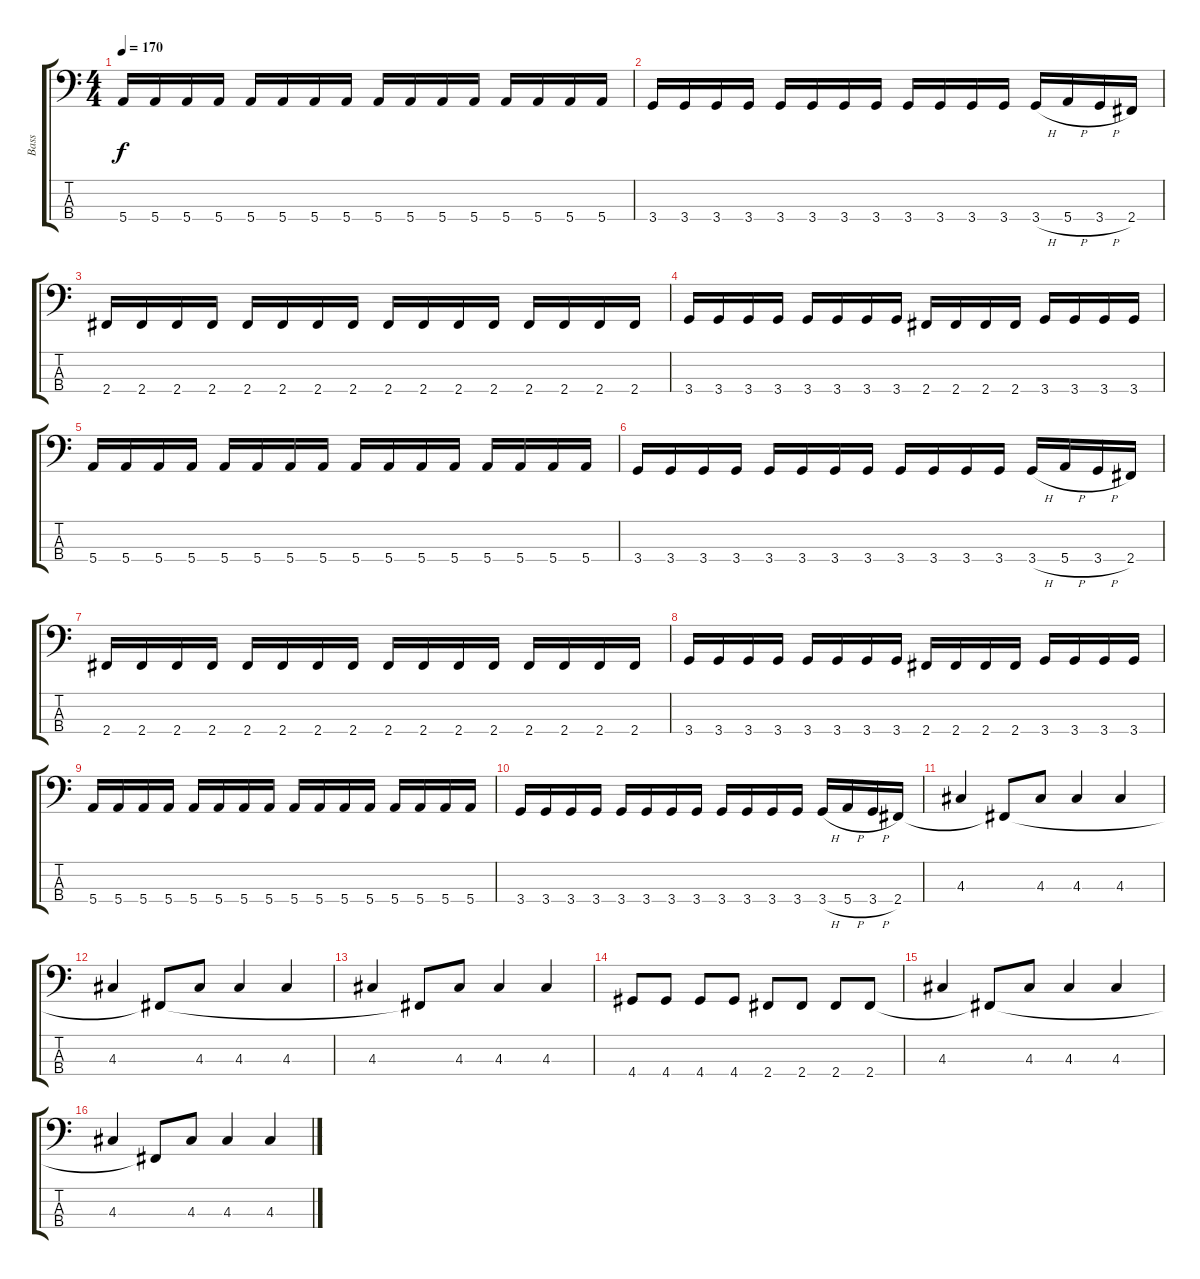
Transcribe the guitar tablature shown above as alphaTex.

\track ("Bass" "Bass") {instrument electricbassfinger}
\staff {score tabs}
\tuning (G2 D2 A1 E1) {hide}
\ts (4 4)
\tempo 170
\clef f4
\ks c
5.4.16{dy f} 5.4.16 5.4.16 5.4.16 5.4.16 5.4.16 5.4.16 5.4.16 5.4.16 5.4.16 5.4.16 5.4.16 5.4.16 5.4.16 5.4.16 5.4.16 |
3.4.16 3.4.16 3.4.16 3.4.16 3.4.16 3.4.16 3.4.16 3.4.16 3.4.16 3.4.16 3.4.16 3.4.16 3.4{h}.16 5.4{h}.16 3.4{h}.16 2.4.16 |
2.4.16 2.4.16 2.4.16 2.4.16 2.4.16 2.4.16 2.4.16 2.4.16 2.4.16 2.4.16 2.4.16 2.4.16 2.4.16 2.4.16 2.4.16 2.4.16 |
3.4.16 3.4.16 3.4.16 3.4.16 3.4.16 3.4.16 3.4.16 3.4.16 2.4.16 2.4.16 2.4.16 2.4.16 3.4.16 3.4.16 3.4.16 3.4.16 |
5.4.16 5.4.16 5.4.16 5.4.16 5.4.16 5.4.16 5.4.16 5.4.16 5.4.16 5.4.16 5.4.16 5.4.16 5.4.16 5.4.16 5.4.16 5.4.16 |
3.4.16 3.4.16 3.4.16 3.4.16 3.4.16 3.4.16 3.4.16 3.4.16 3.4.16 3.4.16 3.4.16 3.4.16 3.4{h}.16 5.4{h}.16 3.4{h}.16 2.4.16 |
2.4.16 2.4.16 2.4.16 2.4.16 2.4.16 2.4.16 2.4.16 2.4.16 2.4.16 2.4.16 2.4.16 2.4.16 2.4.16 2.4.16 2.4.16 2.4.16 |
3.4.16 3.4.16 3.4.16 3.4.16 3.4.16 3.4.16 3.4.16 3.4.16 2.4.16 2.4.16 2.4.16 2.4.16 3.4.16 3.4.16 3.4.16 3.4.16 |
5.4.16 5.4.16 5.4.16 5.4.16 5.4.16 5.4.16 5.4.16 5.4.16 5.4.16 5.4.16 5.4.16 5.4.16 5.4.16 5.4.16 5.4.16 5.4.16 |
3.4.16 3.4.16 3.4.16 3.4.16 3.4.16 3.4.16 3.4.16 3.4.16 3.4.16 3.4.16 3.4.16 3.4.16 3.4{h}.16 5.4{h}.16 3.4{h}.16 2.4.16 |
4.3.4 2.4{t}.8 4.3.8 4.3.4 4.3.4 |
4.3.4 2.4{t}.8 4.3.8 4.3.4 4.3.4 |
4.3.4 2.4{t}.8 4.3.8 4.3.4 4.3.4 |
4.4.8 4.4.8 4.4.8 4.4.8 2.4.8 2.4.8 2.4.8 2.4.8 |
4.3.4 2.4{t}.8 4.3.8 4.3.4 4.3.4 |
4.3.4 2.4{t}.8 4.3.8 4.3.4 4.3.4
